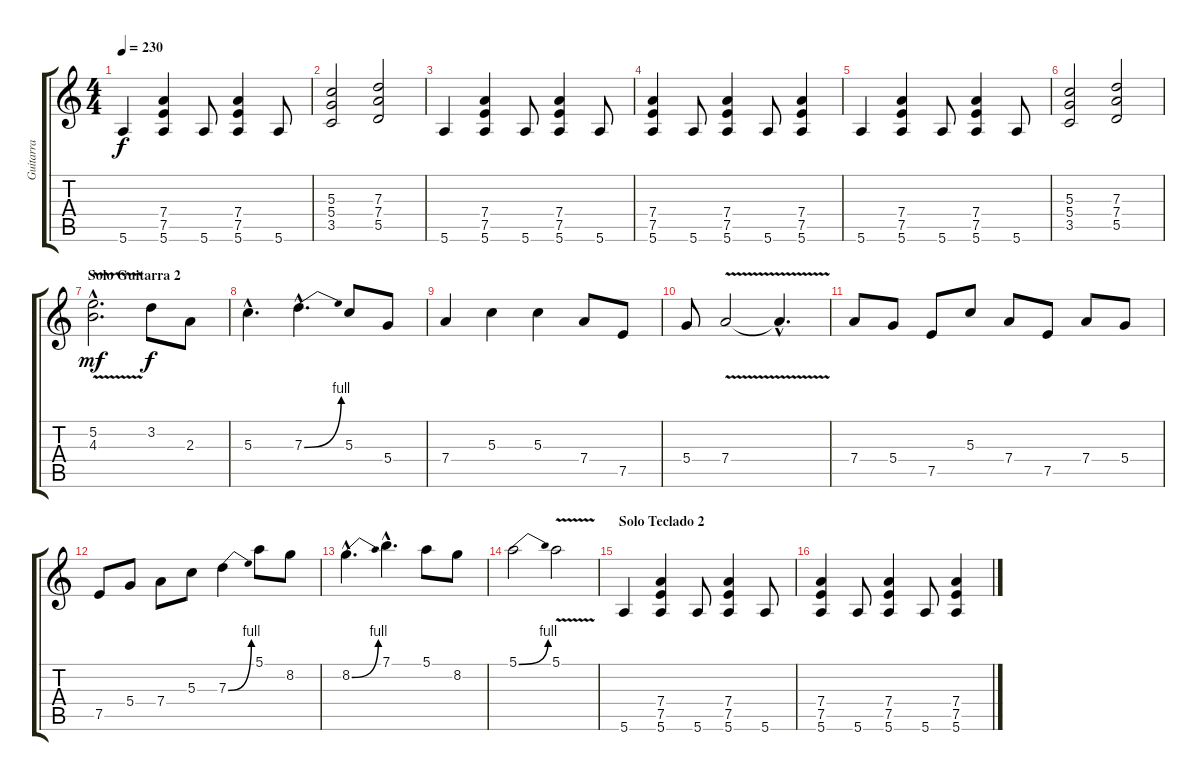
\track ("Guitarra" "Guitarra") {instrument distortionguitar}
\staff {score tabs}
\tuning (E4 B3 G3 D3 A2 E2) {hide}
\ts (4 4)
\tempo 230
\clef g2
\ks c
5.6.4{dy f} (7.4 7.5 5.6).4 5.6.8 (7.4 7.5 5.6).4 5.6.8 |
(5.3 5.4 3.5).2 (7.3 7.4 5.5).2 |
5.6.4{volume 16 instrument distortionguitar} (7.4 7.5 5.6).4 5.6.8 (7.4 7.5 5.6).4 5.6.8 |
(7.4 7.5 5.6).4 5.6.8 (7.4 7.5 5.6).4 5.6.8 (7.4 7.5 5.6).4 |
5.6.4 (7.4 7.5 5.6).4 5.6.8 (7.4 7.5 5.6).4 5.6.8 |
(5.3 5.4 3.5).2 (7.3 7.4 5.5).2 |
\section ("" "Solo Guitarra 2")
(5.2{v hac} 4.3{hac}).2{d dy mf} 3.2.8{dy f} 2.3.8 |
5.3{hac}.4{d} 7.3{be (bend 0 0 60 4) hac}.4{d} 5.3.8 5.4.8 |
7.4.4 5.3.4 5.3.4 7.4.8 7.5.8 |
5.4.8 7.4{v}.2 7.4{hac t}.4{d} |
7.4.8 5.4.8 7.5.8 5.3.8 7.4.8 7.5.8 7.4.8 5.4.8 |
7.5.8 5.4.8 7.4.8 5.3.8 7.3{be (bend 0 0 60 4)}.4 5.1.8 8.2.8 |
8.2{be (bend 0 0 60 4) hac}.4{d} 7.1{hac}.4{d} 5.1.8 8.2.8 |
5.1{be (bend 0 0 60 4)}.2 5.1{v}.2 |
\section ("" "Solo Teclado 2")
5.6.4{volume 16 instrument distortionguitar} (7.4 7.5 5.6).4 5.6.8 (7.4 7.5 5.6).4 5.6.8 |
(7.4 7.5 5.6).4 5.6.8 (7.4 7.5 5.6).4 5.6.8 (7.4 7.5 5.6).4
